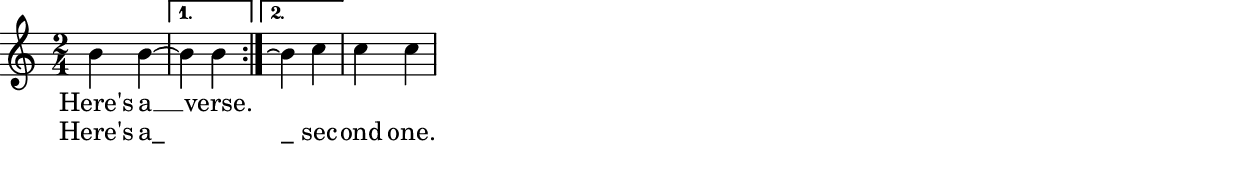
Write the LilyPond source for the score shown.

%% Generated by lilypond-book
%% Options: [exampleindent=10.16\mm,indent=0\mm,line-width=160\mm,quote]
\include "lilypond-book-preamble.ly"


% ****************************************************************
% Start cut-&-pastable-section
% ****************************************************************

#(ly:set-option 'eps-box-padding 3.000000)



\paper {
  indent = 0\mm
  line-width = 160\mm
  % offset the left padding, also add 1mm as lilypond creates cropped
  % images with a little space on the right
  line-width = #(- line-width (* mm  3.000000) (* mm 1))
  line-width = 160\mm - 2.0 * 10.16\mm
  % offset the left padding, also add 1mm as lilypond creates cropped
  % images with a little space on the right
  line-width = #(- line-width (* mm  3.000000) (* mm 1))
}

\layout {
  
}




% ****************************************************************
% ly snippet:
% ****************************************************************
\sourcefileline 1623
\score {
  <<
    \new Staff {
      \time 2/4
      \new Voice = "melody" {
        \relative {
          \repeat volta 2 { b'4 b ~}
          \alternative {
            \volta 1 { b b }
            \volta 2 { b \repeatTie c }
          }
          c4 c
        }
      }
    }
    \new Lyrics {
      \lyricsto "melody" {
        Here's a __ verse.
        \repeat unfold 2 { \skip 1 }
      }
    }
    \new Lyrics {
      \lyricsto "melody" {
        Here's "a_"
        \skip 1
        "_" sec -- ond one.
      }
    }
  >>
}



% ****************************************************************
% end ly snippet
% ****************************************************************
